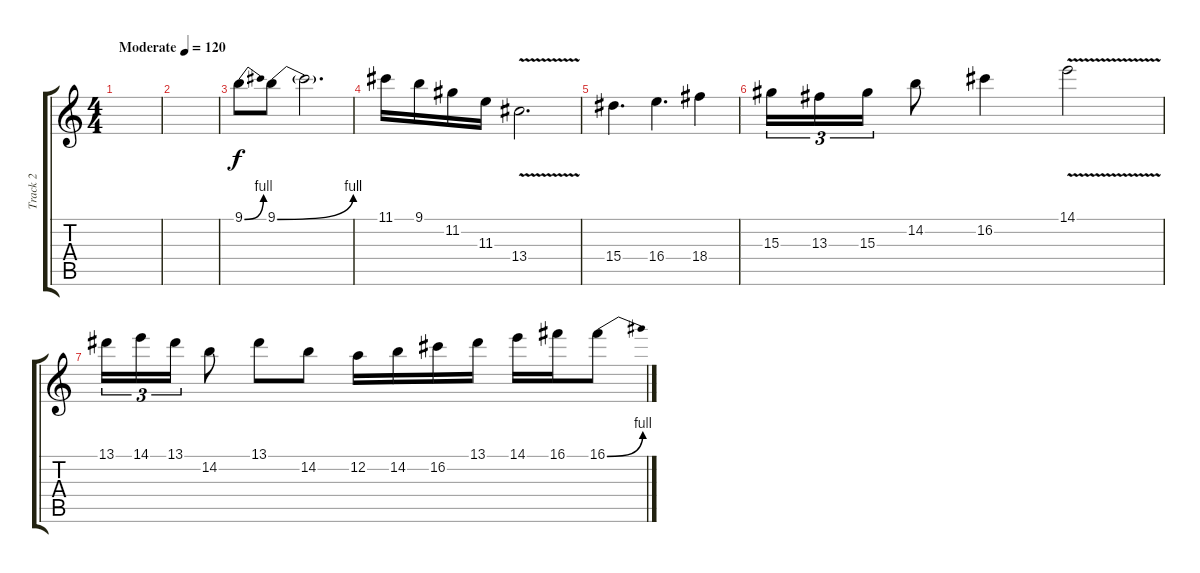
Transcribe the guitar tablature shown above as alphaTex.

\track ("Track 2" "Track 2") {instrument distortionguitar}
\staff {score tabs}
\tuning (D4 A3 F3 C3 G2 D2) {hide}
\ts (4 4)
\tempo (120 "Moderate")
\clef g2
\ks c
|
|
9.1{be (bend 0 0 60 4)}.8 9.1{be (bend 0 0 60 4)}.8 9.1{t}.2{d} |
11.1.16 9.1.16 11.2.16 11.3.16 13.4{v}.2{d} |
15.4.4{d} 16.4.4{d} 18.4.4 |
15.3.16{tu (3 2)} 13.3.16{tu (3 2)} 15.3.16{tu (3 2)} 14.2.8 16.2.4 14.1{v}.2 |
13.1.16{tu (3 2)} 14.1.16{tu (3 2)} 13.1.16{tu (3 2)} 14.2.8 13.1.8 14.2.8 12.2.16 14.2.16 16.2.16 13.1.16 14.1.16 16.1.16 16.1{be (bend 0 0 60 4)}.8
